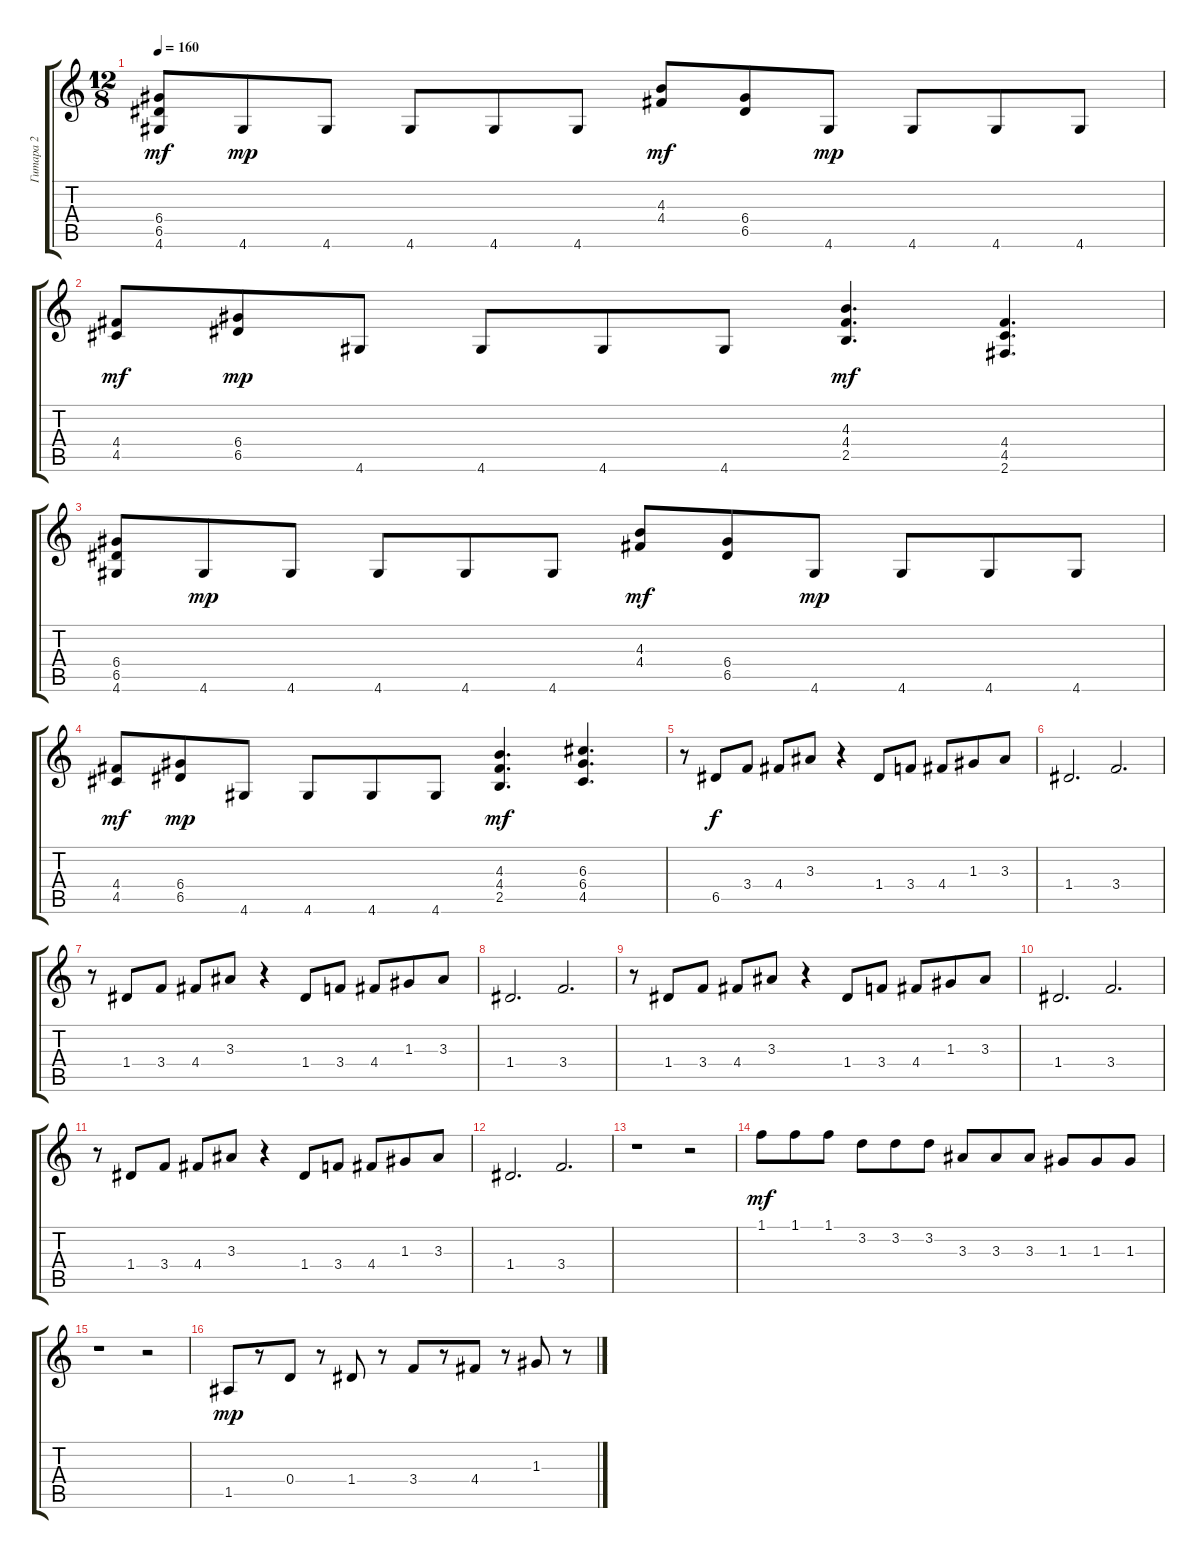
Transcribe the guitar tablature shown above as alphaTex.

\track ("Гитара 2" "Гитара 2") {instrument distortionguitar}
\staff {score tabs}
\tuning (E4 B3 G3 D3 A2 E2) {hide}
\ts (12 8)
\tempo 160
\clef g2
\ks c
(6.4 6.5 4.6).8{dy mf} 4.6.8{dy mp} 4.6.8 4.6.8 4.6.8 4.6.8 (4.3 4.4).8{dy mf} (6.4 6.5).8 4.6.8{dy mp} 4.6.8 4.6.8 4.6.8 |
(4.4 4.5).8{dy mf} (6.4 6.5).8{dy mp} 4.6.8 4.6.8 4.6.8 4.6.8 (4.3 4.4 2.5).4{d dy mf} (4.4 4.5 2.6).4{d} |
(6.4 6.5 4.6).8 4.6.8{dy mp} 4.6.8 4.6.8 4.6.8 4.6.8 (4.3 4.4).8{dy mf} (6.4 6.5).8 4.6.8{dy mp} 4.6.8 4.6.8 4.6.8 |
(4.4 4.5).8{dy mf} (6.4 6.5).8{dy mp} 4.6.8 4.6.8 4.6.8 4.6.8 (4.3 4.4 2.5).4{d dy mf} (6.3 6.4 4.5).4{d} |
r.8 6.5.8{dy f} 3.4.8 4.4.8 3.3.8 r.4 1.4.8 3.4.8 4.4.8 1.3.8 3.3.8 |
1.4.2{d} 3.4.2{d} |
r.8 1.4.8 3.4.8 4.4.8 3.3.8 r.4 1.4.8 3.4.8 4.4.8 1.3.8 3.3.8 |
1.4.2{d} 3.4.2{d} |
r.8 1.4.8 3.4.8 4.4.8 3.3.8 r.4 1.4.8 3.4.8 4.4.8 1.3.8 3.3.8 |
1.4.2{d} 3.4.2{d} |
r.8 1.4.8 3.4.8 4.4.8 3.3.8 r.4 1.4.8 3.4.8 4.4.8 1.3.8 3.3.8 |
1.4.2{d} 3.4.2{d} |
r.1 r.2 |
1.1.8{dy mf} 1.1.8 1.1.8 3.2.8 3.2.8 3.2.8 3.3.8 3.3.8 3.3.8 1.3.8 1.3.8 1.3.8 |
r.1 r.2 |
1.5.8{dy mp} r.8 0.4.8 r.8 1.4.8 r.8 3.4.8 r.8 4.4.8 r.8 1.3.8 r.8
